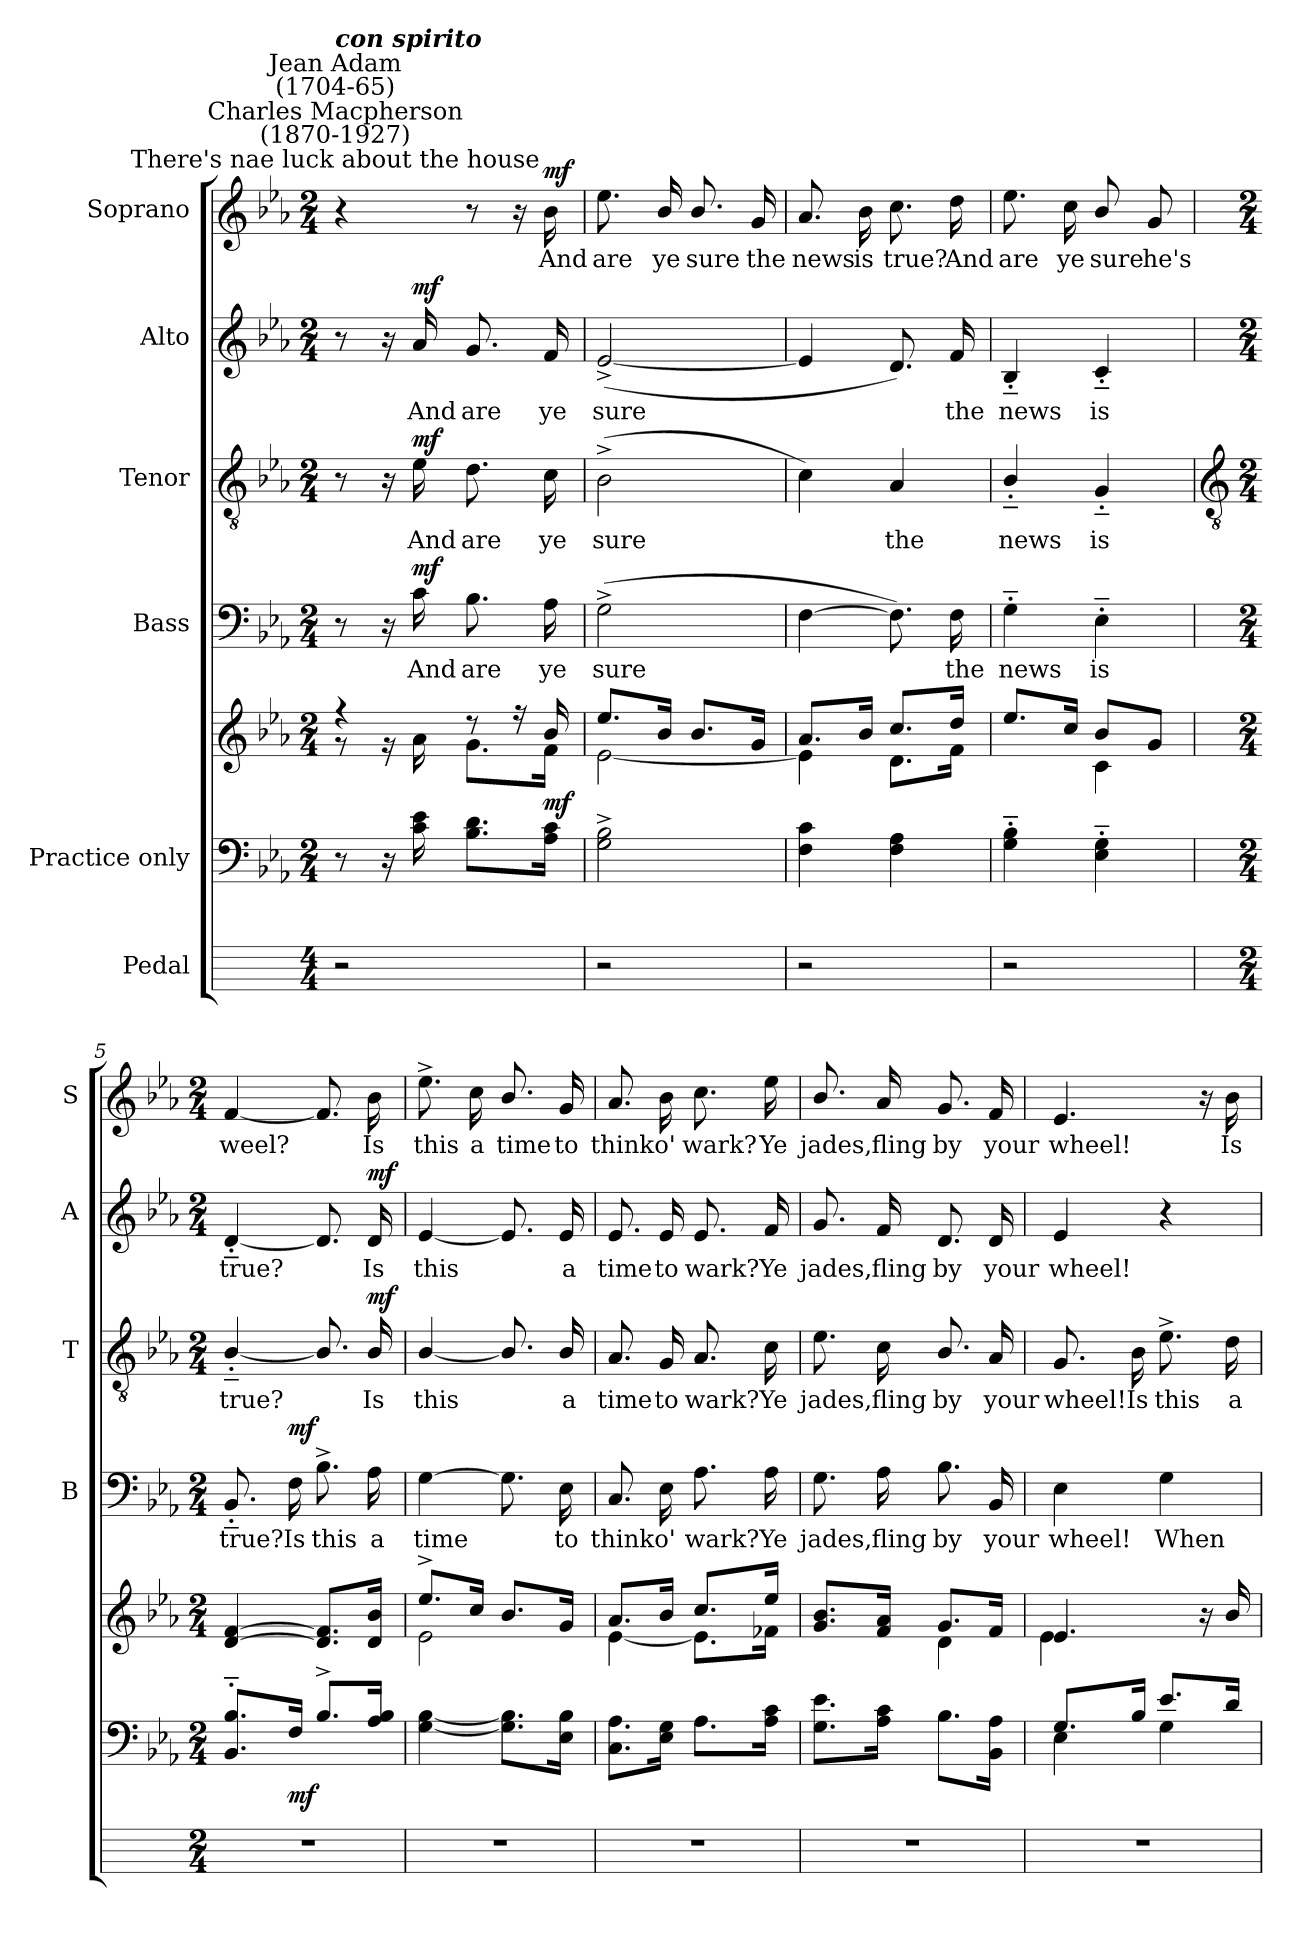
**kern	**kern	**kern	**dynam	**kern	**text	**dynam	**kern	**text	**dynam	**kern	**text	**dynam	**kern	**text	**dynam
*part6	*part5	*part5	*part5	*part4	*part4	*part4	*part3	*part3	*part3	*part2	*part2	*part2	*part1	*part1	*part1
*staff7	*staff6	*staff5	*staff5/6	*staff4	*staff4	*staff4	*staff3	*staff3	*staff3	*staff2	*staff2	*staff2	*staff1	*staff1	*staff1
*I"Pedal	*I"Practice only	*	*	*I"Bass	*	*	*I"Tenor	*	*	*I"Alto	*	*	*I"Soprano	*	*
*	*	*	*	*I'B	*	*	*I'T	*	*	*I'A	*	*	*I'S	*	*
*	*clefF4	*clefG2	*	*clefF4	*	*	*clefGv2	*	*	*clefG2	*	*	*clefG2	*	*
*	*k[b-e-a-]	*k[b-e-a-]	*	*k[b-e-a-]	*	*	*k[b-e-a-]	*	*	*k[b-e-a-]	*	*	*k[b-e-a-]	*	*
*	*E-:	*E-:	*	*E-:	*	*	*E-:	*	*	*E-:	*	*	*E-:	*	*
*M4/4	*M2/4	*M2/4	*	*M2/4	*	*	*M2/4	*	*	*M2/4	*	*	*M2/4	*	*
=1	=1	=1	=1	=1	=1	=1	=1	=1	=1	=1	=1	=1	=1	=1	=1
*	*	*^	*	*	*	*	*	*	*	*	*	*	*	*	*
!	!	!	!	!	!	!	!	!	!	!	!	!	!	!LO:TX:a:cj:t=There's nae luck about the house	!	!
!	!	!	!	!	!	!	!	!	!	!	!	!	!	!LO:TX:a:cj:t=Charles Macpherson\n(1870-1927)	!	!
!	!	!	!	!	!	!	!	!	!	!	!	!	!	!LO:TX:a:cj:t=Jean Adam\n(1704-65)	!	!
!	!	!	!	!	!	!	!	!	!	!	!	!	!	!LO:TX:a:Bi:t=con spirito	!	!
2r	8r	4r	8r	.	8r	.	.	8r	.	.	8r	.	.	4r	.	.
.	16r	.	16r	.	16r	.	.	16r	.	.	16r	.	.	.	.	.
!	!	!	!	!LO:DY:b=2	!	!LO:LY:b	!	!	!LO:LY:b	!	!	!LO:LY:b	!	!	!	!
!	!	!	!	!LO:DY:n=1:b	!	!	!LO:DY:b	!	!	!LO:DY:b	!	!	!LO:DY:b	!	!	!
.	16c 16e-	.	16a-\	mf mf	16c	And	mf	16e-	And	mf	16a-	And	mf	.	.	.
!	!	!	!	!	!	!LO:LY:b	!	!	!LO:LY:b	!	!	!LO:LY:b	!	!	!	!
.	8.B- 8.dL	8r	8.g\L	.	8.B-	are	.	8.d	are	.	8.g	are	.	8r	.	.
.	.	16r	.	.	.	.	.	.	.	.	.	.	.	16r	.	.
!	!	!	!	!LO:DY:n=2:b	!	!LO:LY:b	!	!	!LO:LY:b	!	!	!LO:LY:b	!	!	!LO:LY:b	!LO:DY:b
.	16A- 16cJ	16b-/	16f\J	mf	16A-	ye	.	16c	ye	.	16f	ye	.	16b-	And	mf
=2	=2	=2	=2	=2	=2	=2	=2	=2	=2	=2	=2	=2	=2	=2	=2	=2
!	!	!	!	!	!	!LO:LY:b	!	!	!LO:LY:b	!	!	!LO:LY:b	!	!	!LO:LY:b	!
2r	2G^ 2B-^	8.ee-/L	[2e-\	.	(>2G^	sure	.	(>2B-^	sure	.	(<[2e-^	sure	.	8.ee-	are	.
!	!	!	!	!	!	!	!	!	!	!	!	!	!	!	!LO:LY:b	!
.	.	16b-/J	.	.	.	.	.	.	.	.	.	.	.	16b-/	ye	.
!	!	!	!	!	!	!	!	!	!	!	!	!	!	!	!LO:LY:b	!
.	.	8.b-/L	.	.	.	.	.	.	.	.	.	.	.	8.b-/	sure	.
!	!	!	!	!	!	!	!	!	!	!	!	!	!	!	!LO:LY:b	!
.	.	16g/J	.	.	.	.	.	.	.	.	.	.	.	16g	the	.
=3	=3	=3	=3	=3	=3	=3	=3	=3	=3	=3	=3	=3	=3	=3	=3	=3
!	!	!	!	!	!	!	!	!	!	!	!	!	!	!	!LO:LY:b	!
2r	4F 4c	8.a-/L	4e-\]	.	[4F	.	.	4c)	.	.	4e-]	.	.	8.a-	news	.
!	!	!	!	!	!	!	!	!	!	!	!	!	!	!	!LO:LY:b	!
.	.	16b-/J	.	.	.	.	.	.	.	.	.	.	.	16b-	is	.
!	!	!	!	!	!	!	!	!	!LO:LY:b	!	!	!	!	!	!LO:LY:b	!
.	4F 4A-	8.cc/L	8.d\L	.	8.F])	.	.	4A-	the	.	8.d)	.	.	8.cc	true?	.
!	!	!	!	!	!	!LO:LY:b	!	!	!	!	!	!LO:LY:b	!	!	!LO:LY:b	!
.	.	16dd/J	16f\J	.	16F	the	.	.	.	.	16f	the	.	16dd	And	.
=4	=4	=4	=4	=4	=4	=4	=4	=4	=4	=4	=4	=4	=4	=4	=4	=4
!	!	!	!	!	!	!LO:LY:b	!	!	!LO:LY:b	!	!	!LO:LY:b	!	!	!LO:LY:b	!
2r	4G'~ 4B-'~	8.ee-/L	4ryy	.	4G'~	news	.	4B-'~/	news	.	4B-'~	news	.	8.ee-	are	.
!	!	!	!	!	!	!	!	!	!	!	!	!	!	!	!LO:LY:b	!
.	.	16cc/J	.	.	.	.	.	.	.	.	.	.	.	16cc	ye	.
!	!	!	!	!	!	!LO:LY:b	!	!	!LO:LY:b	!	!	!LO:LY:b	!	!	!LO:LY:b	!
.	4E-'~ 4G'~	8b-/L	4c\	.	4E-'~	is	.	4G'~	is	.	4c'~	is	.	8b-/	sure	.
!	!	!	!	!	!	!	!	!	!	!	!	!	!	!	!LO:LY:b	!
.	.	8g/J	.	.	.	.	.	.	.	.	.	.	.	8g	he's	.
!!LO:LB:g=z
=5	=5	=5	=5	=5	=5	=5	=5	=5	=5	=5	=5	=5	=5	=5	=5	=5
*	*	*	*	*	*	*	*	*clefGv2	*	*	*	*	*	*	*	*
*M2/4	*M2/4	*M2/4	*	*	*M2/4	*	*	*M2/4	*	*	*M2/4	*	*	*M2/4	*	*
*	*^	*	*	*	*	*	*	*	*	*	*	*	*	*	*	*
!	!	!LO:N:vis=1	!	!	!	!	!LO:LY:b	!	!	!LO:LY:b	!	!	!LO:LY:b	!	!	!LO:LY:b	!
2r	8.BB-'~ 8.B-'~L	2ryy	[4d/ [4f/	2ryy	.	8.BB-'~	true?	.	[4B-'~/	true?	.	[4d'~	true?	.	[4f	weel?	.
!	!	!	!	!	!LO:DY:b=2	!	!LO:LY:b	!LO:DY:b	!	!	!	!	!	!	!	!	!
.	16FJ	.	.	.	mf	16F	Is	mf	.	.	.	.	.	.	.	.	.
!	!	!	!	!	!	!	!LO:LY:b	!	!	!	!	!	!	!	!	!	!
.	8.B-^L	.	8.d/] 8.f/]L	.	.	8.B-^	this	.	8.B-/]	.	.	8.d]	.	.	8.f]	.	.
!	!	!	!	!	!	!	!LO:LY:b	!	!	!LO:LY:b	!LO:DY:b	!	!LO:LY:b	!LO:DY:b	!	!LO:LY:b	!
.	16A- 16B-J	.	16d/ 16b-/J	.	.	16A-	a	.	16B-/	Is	mf	16d	Is	mf	16b-	Is	.
=6	=6	=6	=6	=6	=6	=6	=6	=6	=6	=6	=6	=6	=6	=6	=6	=6	=6
!	!	!	!	!	!	!	!LO:LY:b	!	!	!LO:LY:b	!	!	!LO:LY:b	!	!	!LO:LY:b	!
2r	2ryy	[4G\ [4B-\	8.ee-^/L	2e-\	.	[4G	time	.	[4B-/	this	.	[4e-	this	.	8.ee-^	this	.
!	!	!	!	!	!	!	!	!	!	!	!	!	!	!	!	!LO:LY:b	!
.	.	.	16cc/J	.	.	.	.	.	.	.	.	.	.	.	16cc	a	.
!	!	!	!	!	!	!	!	!	!	!	!	!	!	!	!	!LO:LY:b	!
.	.	8.G\] 8.B-\]L	8.b-/L	.	.	8.G]	.	.	8.B-/]	.	.	8.e-]	.	.	8.b-/	time	.
!	!	!	!	!	!	!	!LO:LY:b	!	!	!LO:LY:b	!	!	!LO:LY:b	!	!	!LO:LY:b	!
.	.	16E-\ 16B-\J	16g/J	.	.	16E-	to	.	16B-/	a	.	16e-	a	.	16g	to	.
=7	=7	=7	=7	=7	=7	=7	=7	=7	=7	=7	=7	=7	=7	=7	=7	=7	=7
!	!	!	!	!	!	!	!LO:LY:b	!	!	!LO:LY:b	!	!	!LO:LY:b	!	!	!LO:LY:b	!
2r	2ryy	8.C\ 8.A-\L	8.a-/L	[4e-\	.	8.C	think	.	8.A-	time	.	8.e-	time	.	8.a-	think	.
!	!	!	!	!	!	!	!LO:LY:b	!	!	!LO:LY:b	!	!	!LO:LY:b	!	!	!LO:LY:b	!
.	.	16E-\ 16G\J	16b-/J	.	.	16E-	o'	.	16G	to	.	16e-	to	.	16b-	o'	.
!	!	!	!	!	!	!	!LO:LY:b	!	!	!LO:LY:b	!	!	!LO:LY:b	!	!	!LO:LY:b	!
.	.	8.A-\L	8.cc/L	8.e-\L]	.	8.A-	wark?	.	8.A-	wark?	.	8.e-	wark?	.	8.cc	wark?	.
!	!	!	!	!	!	!	!LO:LY:b	!	!	!LO:LY:b	!	!	!LO:LY:b	!	!	!LO:LY:b	!
.	.	16A-\ 16c\J	16ee-/J	16f-X\J	.	16A-	Ye	.	16c	Ye	.	16f	Ye	.	16ee-	Ye	.
=8	=8	=8	=8	=8	=8	=8	=8	=8	=8	=8	=8	=8	=8	=8	=8	=8	=8
!	!	!	!	!	!	!	!LO:LY:b	!	!	!LO:LY:b	!	!	!LO:LY:b	!	!	!LO:LY:b	!
2r	2ryy	8.G\ 8.e-\L	8.g/ 8.b-/L	4ryy	.	8.G	jades,	.	8.e-	jades,	.	8.g	jades,	.	8.b-/	jades,	.
!	!	!	!	!	!	!	!LO:LY:b	!	!	!LO:LY:b	!	!	!LO:LY:b	!	!	!LO:LY:b	!
.	.	16A-\ 16c\J	16f/ 16a-/J	.	.	16A-	fling	.	16c	fling	.	16f	fling	.	16a-	fling	.
!	!	!	!	!	!	!	!LO:LY:b	!	!	!LO:LY:b	!	!	!LO:LY:b	!	!	!LO:LY:b	!
.	.	8.B-\L	8.g/L	4d\	.	8.B-	by	.	8.B-/	by	.	8.d	by	.	8.g	by	.
!	!	!	!	!	!	!	!LO:LY:b	!	!	!LO:LY:b	!	!	!LO:LY:b	!	!	!LO:LY:b	!
.	.	16BB-\ 16A-\J	16f/J	.	.	16BB-	your	.	16A-	your	.	16d	your	.	16f	your	.
=9	=9	=9	=9	=9	=9	=9	=9	=9	=9	=9	=9	=9	=9	=9	=9	=9	=9
!	!	!	!	!	!	!	!LO:LY:b	!	!	!LO:LY:b	!	!	!LO:LY:b	!	!	!LO:LY:b	!
2r	8.G/L	4E-\	4.e-/	4e-\	.	4E-	wheel!	.	8.G	wheel!	.	4e-	wheel!	.	4.e-	wheel!	.
!	!	!	!	!	!	!	!	!	!	!LO:LY:b	!	!	!	!	!	!	!
.	16B-/J	.	.	.	.	.	.	.	16B-	Is	.	.	.	.	.	.	.
!	!	!	!	!	!	!	!LO:LY:b	!	!	!LO:LY:b	!	!	!	!	!	!	!
.	8.e-/L	4G\	.	4ryy	.	4G	When	.	8.e-^	this	.	4r	.	.	.	.	.
.	.	.	16r	.	.	.	.	.	.	.	.	.	.	.	16r	.	.
!	!	!	!	!	!	!	!	!	!	!LO:LY:b	!	!	!	!	!	!LO:LY:b	!
.	16d/J	.	16b-/	.	.	.	.	.	16d	a	.	.	.	.	16b-	Is	.
*	*v	*v	*	*	*	*	*	*	*	*	*	*	*	*	*	*	*
*	*	*v	*v	*	*	*	*	*	*	*	*	*	*	*	*	*
=	=	=	=	=	=	=	=	=	=	=	=	=	=	=	=
*-	*-	*-	*-	*-	*-	*-	*-	*-	*-	*-	*-	*-	*-	*-	*-
